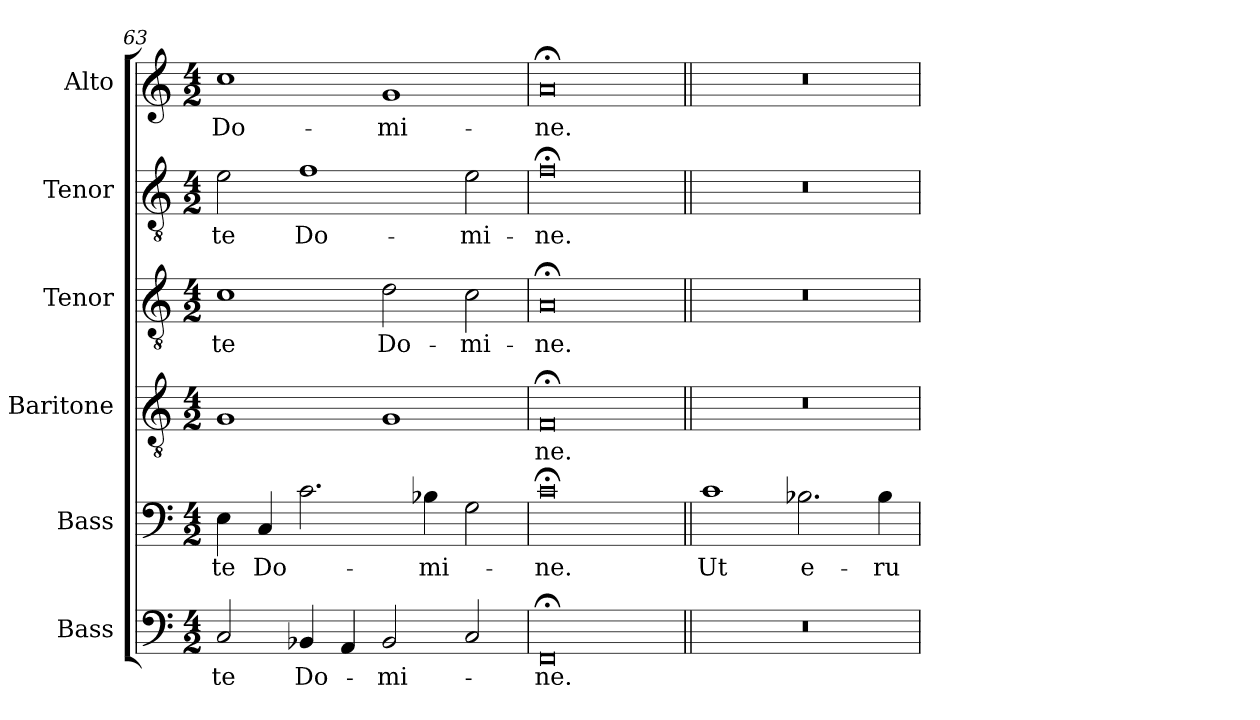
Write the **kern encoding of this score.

**kern	**text	**kern	**text	**kern	**text	**kern	**text	**kern	**text	**kern	**text
*part6	*part6	*part5	*part5	*part4	*part4	*part3	*part3	*part2	*part2	*part1	*part1
*staff6	*staff6	*staff5	*staff5	*staff4	*staff4	*staff3	*staff3	*staff2	*staff2	*staff1	*staff1
*I"Bass	*	*I"Bass	*	*I"Baritone	*	*I"Tenor	*	*I"Tenor	*	*I"Alto	*
*I'B.	*	*I'B.	*	*I'Bar.	*	*I'T.	*	*I'T.	*	*I'A.	*
*clefF4	*	*clefF4	*	*clefGv2	*	*clefGv2	*	*clefGv2	*	*clefG2	*
*	*	*	*	*ITrd7c12	*	*ITrd7c12	*	*ITrd7c12	*	*	*
*k[]	*	*k[]	*	*k[]	*	*k[]	*	*k[]	*	*k[]	*
*C:	*	*C:	*	*C:	*	*C:	*	*C:	*	*C:	*
*M4/2	*	*M4/2	*	*M4/2	*	*M4/2	*	*M4/2	*	*M4/2	*
=63	=63	=63	=63	=63	=63	=63	=63	=63	=63	=63	=63
!	!LO:LY:b:color=#000000	!	!	!	!	!	!	!	!	!	!
!	!	!	!LO:LY:b:color=#000000	!	!	!	!	!	!	!	!
!	!	!	!	!	!	!	!LO:LY:b:color=#000000	!	!	!	!
!	!	!	!	!	!	!	!	!	!LO:LY:b:color=#000000	!	!
!	!	!	!	!	!	!	!	!	!	!	!LO:LY:b:color=#000000
2Ci/	te	4Ei\	te	1GGi	.	1Ci	te	2Ei\	te	1cci	Do-
!	!	!	!LO:LY:b:color=#000000	!	!	!	!	!	!	!	!
.	.	4Ci/	Do-	.	.	.	.	.	.	.	.
!	!LO:LY:b:color=#000000	!	!	!	!	!	!	!	!	!	!
!	!	!	!	!	!	!	!	!	!LO:LY:b:color=#000000	!	!
4BB-Xi/	Do-	2.ci\	.	.	.	.	.	1Fi	Do-	.	.
4AAi/	.	.	.	.	.	.	.	.	.	.	.
!	!LO:LY:b:color=#000000	!	!	!	!	!	!	!	!	!	!
!	!	!	!	!	!	!	!LO:LY:b:color=#000000	!	!	!	!
!	!	!	!	!	!	!	!	!	!	!	!LO:LY:b:color=#000000
2BB-i/	-mi-	.	.	1GGi	.	2Di\	Do-	.	.	1gi	-mi-
!	!	!	!LO:LY:b:color=#000000	!	!	!	!	!	!	!	!
.	.	4B-Xi\	-mi-	.	.	.	.	.	.	.	.
!	!	!	!	!	!	!	!LO:LY:b:color=#000000	!	!	!	!
!	!	!	!	!	!	!	!	!	!LO:LY:b:color=#000000	!	!
2Ci/	.	2Gi\	.	.	.	2Ci\	-mi-	2Ei\	-mi-	.	.
=64	=64	=64	=64	=64	=64	=64	=64	=64	=64	=64	=64
!	!LO:LY:b:color=#000000	!	!	!	!	!	!	!	!	!	!
!	!	!	!LO:LY:b:color=#000000	!	!	!	!	!	!	!	!
!	!	!	!	!	!LO:LY:b:color=#000000	!	!	!	!	!	!
!	!	!	!	!	!	!	!LO:LY:b:color=#000000	!	!	!	!
!	!	!	!	!	!	!	!	!	!LO:LY:b:color=#000000	!	!
!	!	!	!	!	!	!	!	!	!	!	!LO:LY:b:color=#000000
0FF;i	-ne.	0c;i	-ne.	0FF;i	-ne.	0AA;i	-ne.	0F;i	-ne.	0a;i	-ne.
!!LO:PB:g=z
=65||	=65||	=65||	=65||	=65||	=65||	=65||	=65||	=65||	=65||	=65||	=65||
!LO:N:vis=1	!	!	!	!	!	!	!	!	!	!	!
!	!	!	!LO:LY:b:color=#000000	!LO:N:vis=1	!	!LO:N:vis=1	!	!LO:N:vis=1	!	!LO:N:vis=1	!
0r	.	1ci	Ut	0r	.	0r	.	0r	.	0r	.
!	!	!	!LO:LY:b:color=#000000	!	!	!	!	!	!	!	!
.	.	2.B-Xi\	e-	.	.	.	.	.	.	.	.
!	!	!	!LO:LY:b:color=#000000	!	!	!	!	!	!	!	!
.	.	4B-i\	-ru-	.	.	.	.	.	.	.	.
=	=	=	=	=	=	=	=	=	=	=	=
*-	*-	*-	*-	*-	*-	*-	*-	*-	*-	*-	*-
